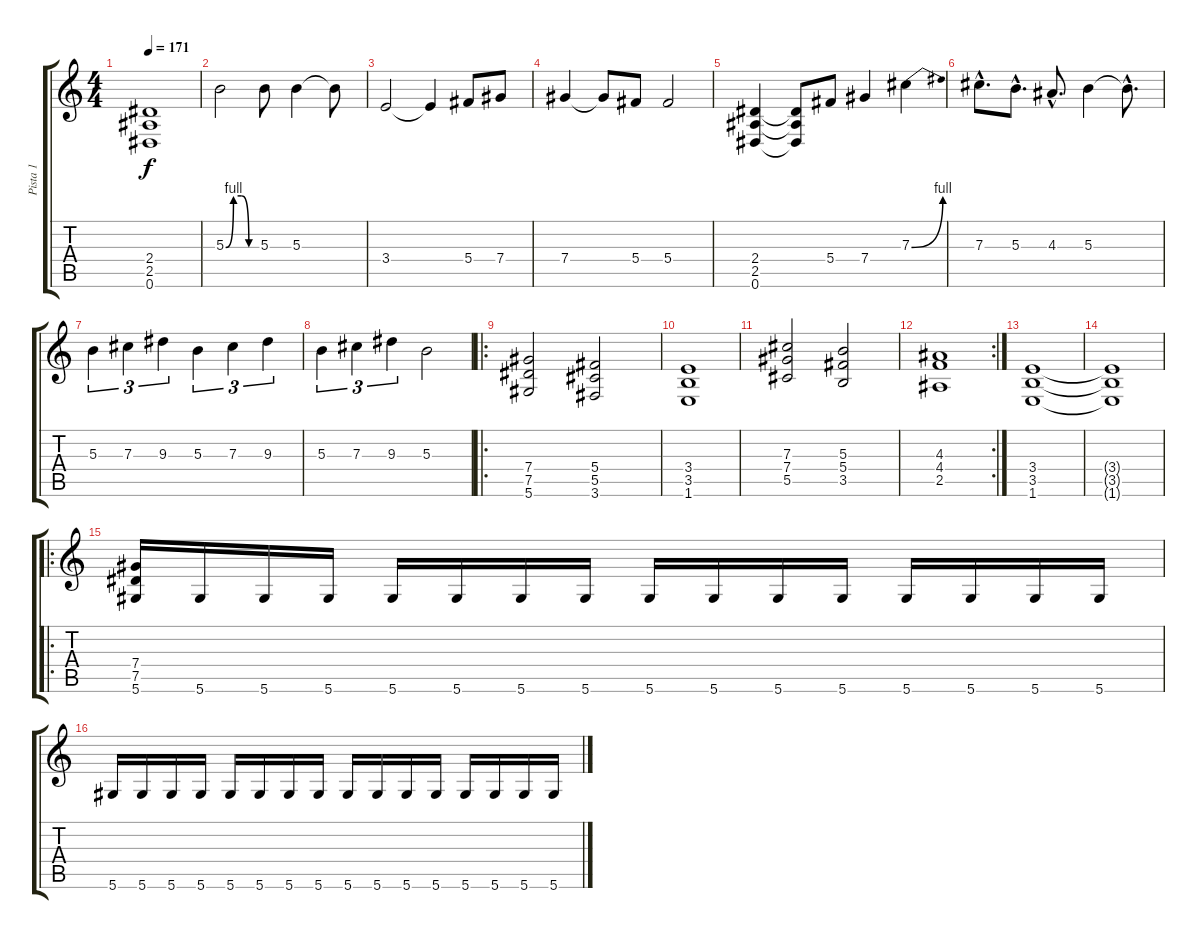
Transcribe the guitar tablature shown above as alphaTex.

\track ("Pista 1" "Pista 1") {instrument distortionguitar}
\staff {score tabs}
\tuning (Eb4 Bb3 Gb3 Db3 Ab2 Eb2) {hide}
\ts (4 4)
\tempo 171
\clef g2
\ks c
(2.4 2.5 0.6).1{dy f} |
5.3{be (custom 0 0 15 4 30 4 45 0 60 0)}.2 5.3.8 5.3.4 5.3{t}.8 |
3.4.2 3.4{t}.4 5.4.8 7.4.8 |
7.4.4 7.4{t}.8 5.4.8 5.4.2 |
(2.4 2.5 0.6).4 (2.4{t} 2.5{t} 0.6{t}).8 5.4.8 7.4.4 7.3{be (bend 0 0 60 4)}.4 |
7.3{hac}.8{d} 5.3{hac}.8{d} 4.3{hac}.8{d} 5.3.4 5.3{hac t}.8{d} |
5.3.4{tu (3 2)} 7.3.4{tu (3 2)} 9.3.4{tu (3 2)} 5.3.4{tu (3 2)} 7.3.4{tu (3 2)} 9.3.4{tu (3 2)} |
5.3.4{tu (3 2)} 7.3.4{tu (3 2)} 9.3.4{tu (3 2)} 5.3.2 |
\ro
(7.4 7.5 5.6).2 (5.4 5.5 3.6).2 |
(3.4 3.5 1.6).1 |
(7.3 7.4 5.5).2 (5.3 5.4 3.5).2 |
\rc 2
(4.3 4.4 2.5).1 |
(3.4 3.5 1.6).1 |
(3.4{t} 3.5{t} 1.6{t}).1 |
\ro
(7.4 7.5 5.6).16 5.6.16 5.6.16 5.6.16 5.6.16 5.6.16 5.6.16 5.6.16 5.6.16 5.6.16 5.6.16 5.6.16 5.6.16 5.6.16 5.6.16 5.6.16 |
5.6.16 5.6.16 5.6.16 5.6.16 5.6.16 5.6.16 5.6.16 5.6.16 5.6.16 5.6.16 5.6.16 5.6.16 5.6.16 5.6.16 5.6.16 5.6.16
